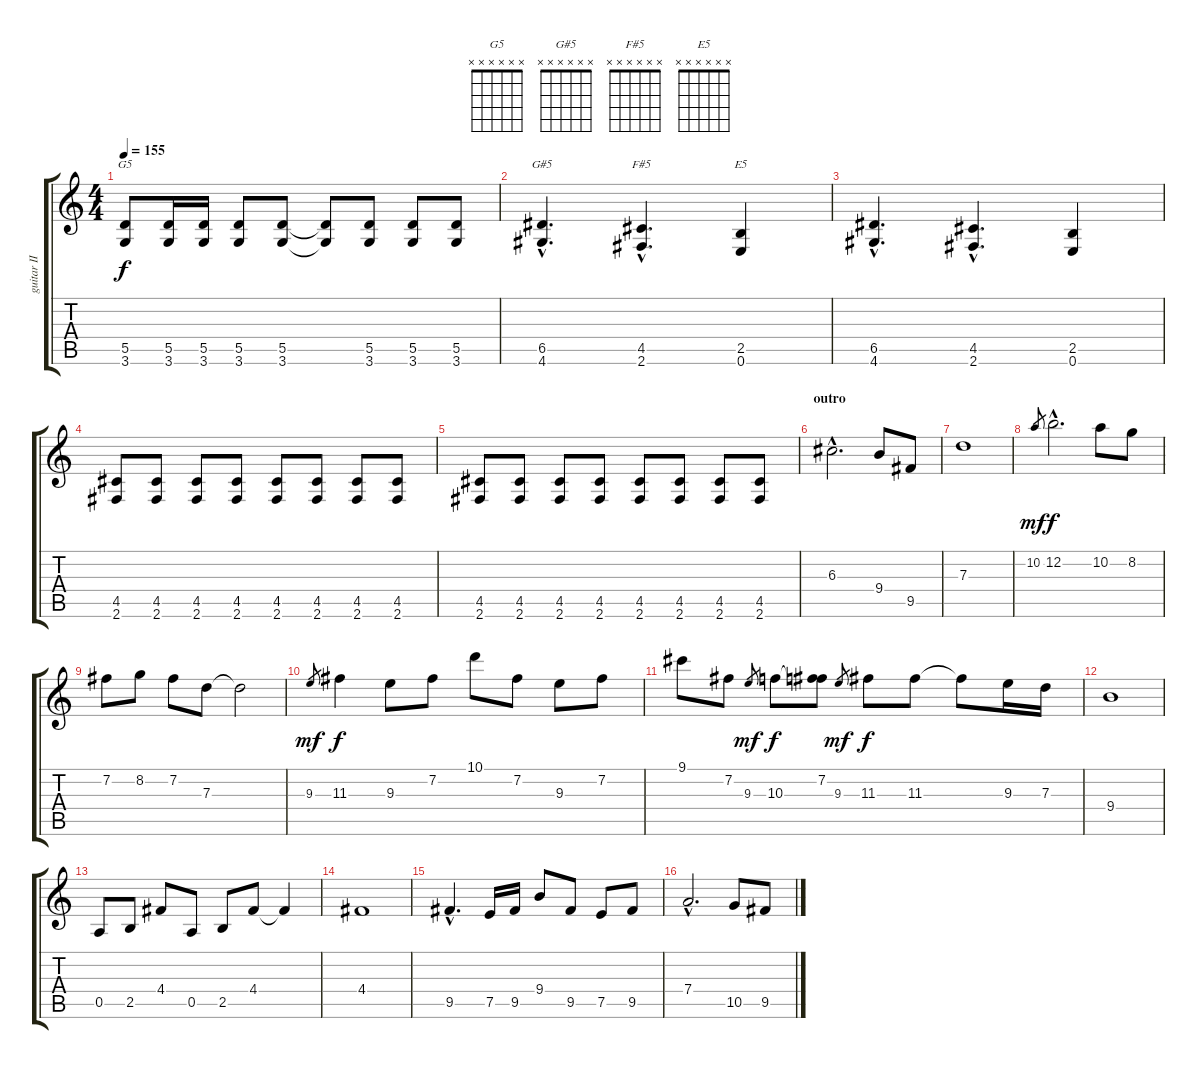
\track ("guitar II" "guitar II") {instrument distortionguitar}
\staff {score tabs}
\tuning (E4 B3 G3 D3 A2 E2) {hide}
\chord ("G5" x x x x x x) {firstfret 0}
\chord ("G#5" x x x x x x) {firstfret 0}
\chord ("F#5" x x x x x x) {firstfret 0}
\chord ("E5" x x x x x x) {firstfret 0}
\ts (4 4)
\tempo 155
\clef g2
\ks c
(5.5 3.6).8{ch "G5" dy f} (5.5 3.6).16 (5.5 3.6).16 (5.5 3.6).8 (5.5 3.6).8 (5.5{t} 3.6{t}).8 (5.5 3.6).8 (5.5 3.6).8 (5.5 3.6).8 |
(6.5{hac} 4.6{hac}).4{d ch "G#5"} (4.5{hac} 2.6{hac}).4{d ch "F#5"} (2.5 0.6).4{ch "E5"} |
(6.5{hac} 4.6{hac}).4{d} (4.5{hac} 2.6{hac}).4{d} (2.5 0.6).4 |
(4.5 2.6).8 (4.5 2.6).8 (4.5 2.6).8 (4.5 2.6).8 (4.5 2.6).8 (4.5 2.6).8 (4.5 2.6).8 (4.5 2.6).8 |
(4.5 2.6).8 (4.5 2.6).8 (4.5 2.6).8 (4.5 2.6).8 (4.5 2.6).8 (4.5 2.6).8 (4.5 2.6).8 (4.5 2.6).8 |
\section ("" "outro")
6.3{hac}.2{d volume 14 balance 8} 9.4.8 9.5.8 |
7.3.1 |
10.2.8{gr dy mf} 12.2{hac}.2{d dy f} 10.2.8 8.2.8 |
7.2.8 8.2.8 7.2.8 7.3.8 7.3{t}.2 |
9.3.8{gr dy mf} 11.3.4{dy f} 9.3.8 7.2.8 10.1.8 7.2.8 9.3.8 7.2.8 |
9.1.8 7.2.8 9.3.8{gr dy mf} 10.3.8{dy f} (7.2 10.3{t}).8 9.3.8{gr dy mf} 11.3.8{dy f} 11.3.8 11.3{t}.8 9.3.16 7.3.16 |
9.4.1 |
0.5.8 2.5.8 4.4.8 0.5.8 2.5.8 4.4.8 4.4{t}.4 |
4.4.1 |
9.5{hac}.4{d} 7.5.16 9.5.16 9.4.8 9.5.8 7.5.8 9.5.8 |
7.4{hac}.2{d} 10.5.8 9.5.8
